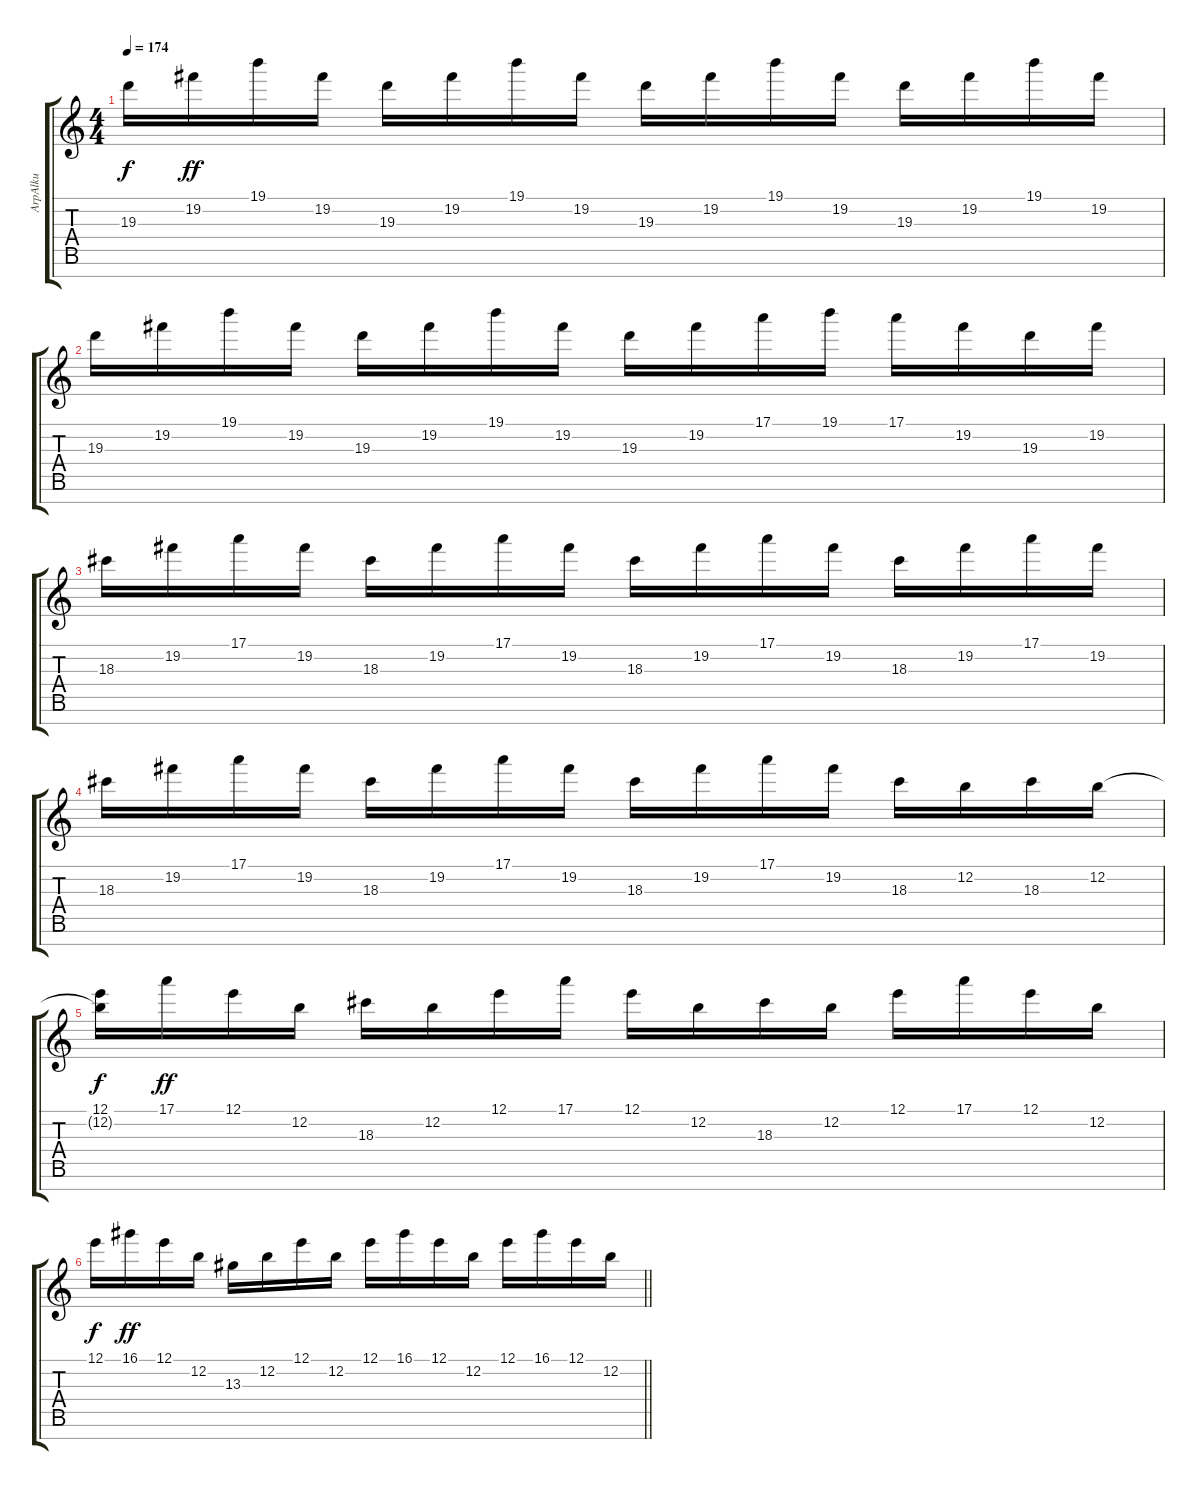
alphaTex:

\track ("ArpAlku" "ArpAlku") {instrument synthbass1}
\staff {score tabs}
\tuning (E4 B3 G3 D3 A2 E2 B1) {hide}
\ts (4 4)
\tempo 174
\clef g2
\ks c
19.3.16{dy f} 19.2.16{dy ff} 19.1.16 19.2.16 19.3.16 19.2.16 19.1.16 19.2.16 19.3.16 19.2.16 19.1.16 19.2.16 19.3.16 19.2.16 19.1.16 19.2.16 |
19.3.16 19.2.16 19.1.16 19.2.16 19.3.16 19.2.16 19.1.16 19.2.16 19.3.16 19.2.16 17.1.16 19.1.16 17.1.16 19.2.16 19.3.16 19.2.16 |
18.3.16 19.2.16 17.1.16 19.2.16 18.3.16 19.2.16 17.1.16 19.2.16 18.3.16 19.2.16 17.1.16 19.2.16 18.3.16 19.2.16 17.1.16 19.2.16 |
18.3.16 19.2.16 17.1.16 19.2.16 18.3.16 19.2.16 17.1.16 19.2.16 18.3.16 19.2.16 17.1.16 19.2.16 18.3.16 12.2.16 18.3.16 12.2.16 |
(12.1 12.2{t}).16{dy f} 17.1.16{dy ff} 12.1.16 12.2.16 18.3.16 12.2.16 12.1.16 17.1.16 12.1.16 12.2.16 18.3.16 12.2.16 12.1.16 17.1.16 12.1.16 12.2.16 |
\barLineRight lightlight
12.1.16{dy f} 16.1.16{dy ff} 12.1.16 12.2.16 13.3.16 12.2.16 12.1.16 12.2.16 12.1.16 16.1.16 12.1.16 12.2.16 12.1.16 16.1.16 12.1.16 12.2.16
